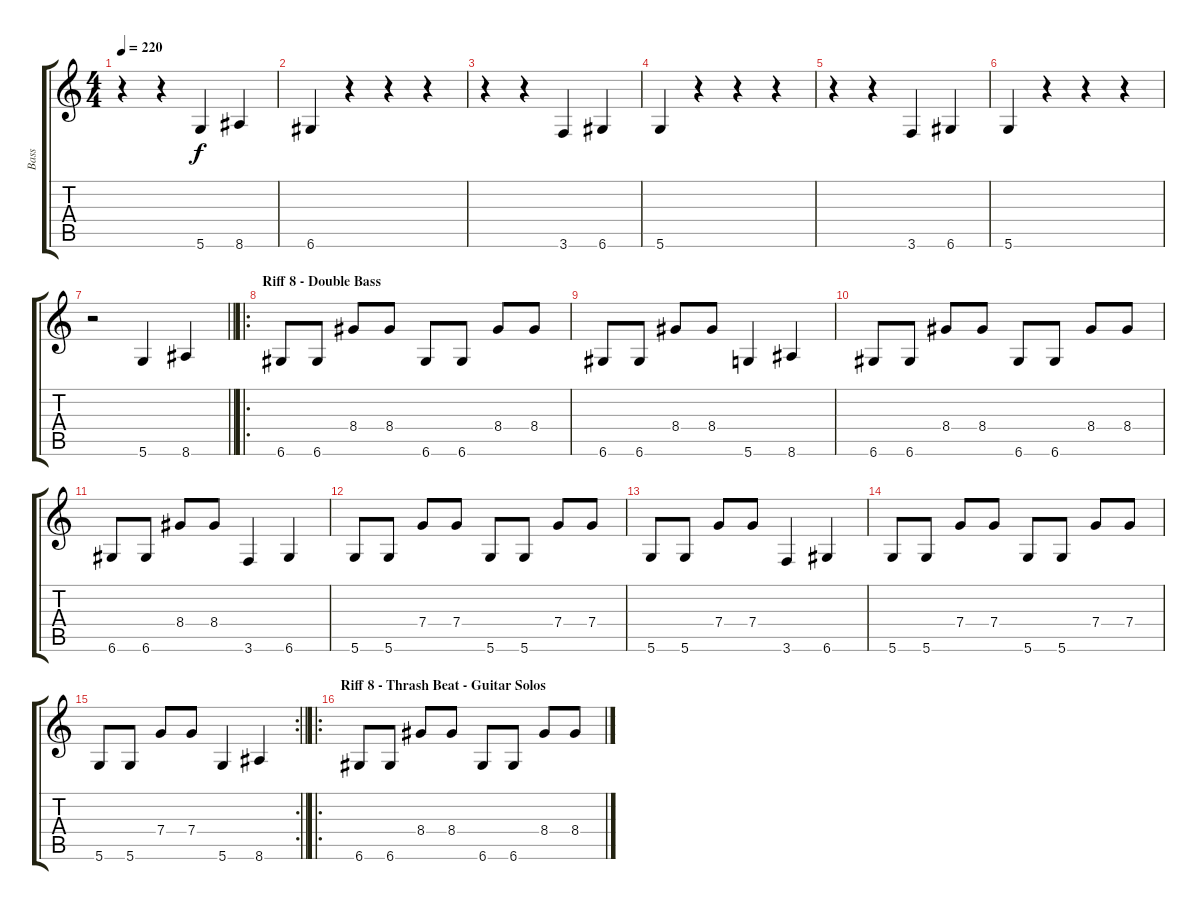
\track ("Bass" "Bass") {instrument contrabass}
\staff {score tabs}
\tuning (D4 A3 F3 C3 G2 D2) {hide}
\ts (4 4)
\tempo 220
\clef g2
\ks c
r.4{dy f} r.4 5.6.4 8.6.4 |
6.6.4 r.4 r.4 r.4 |
r.4 r.4 3.6.4 6.6.4 |
5.6.4 r.4 r.4 r.4 |
r.4 r.4 3.6.4 6.6.4 |
5.6.4 r.4 r.4 r.4 |
\barLineRight lightlight
r.2 5.6.4 8.6.4 |
\ro
\section ("" "Riff 8 - Double Bass")
6.6.8 6.6.8 8.4.8 8.4.8 6.6.8 6.6.8 8.4.8 8.4.8 |
6.6.8 6.6.8 8.4.8 8.4.8 5.6.4 8.6.4 |
6.6.8 6.6.8 8.4.8 8.4.8 6.6.8 6.6.8 8.4.8 8.4.8 |
6.6.8 6.6.8 8.4.8 8.4.8 3.6.4 6.6.4 |
5.6.8 5.6.8 7.4.8 7.4.8 5.6.8 5.6.8 7.4.8 7.4.8 |
5.6.8 5.6.8 7.4.8 7.4.8 3.6.4 6.6.4 |
5.6.8 5.6.8 7.4.8 7.4.8 5.6.8 5.6.8 7.4.8 7.4.8 |
\rc 2
\barLineRight lightlight
5.6.8 5.6.8 7.4.8 7.4.8 5.6.4 8.6.4 |
\ro
\section ("" "Riff 8 - Thrash Beat - Guitar Solos")
6.6.8 6.6.8 8.4.8 8.4.8 6.6.8 6.6.8 8.4.8 8.4.8
